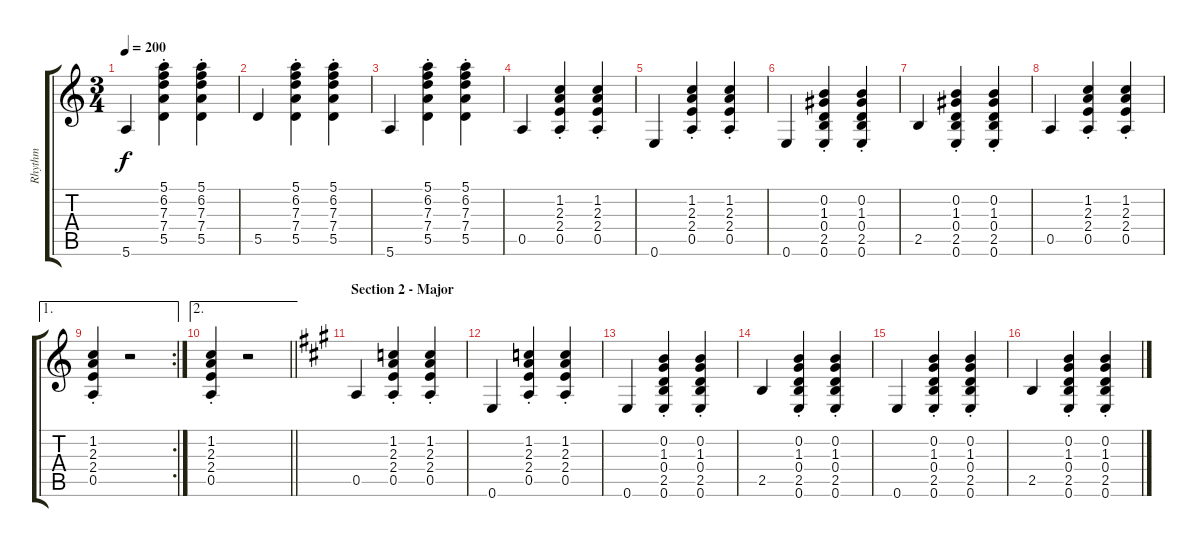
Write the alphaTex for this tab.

\track ("Rhythm" "Rhythm") {instrument acousticguitarsteel}
\staff {score tabs}
\tuning (E4 B3 G3 D3 A2 E2) {hide}
\ts (3 4)
\tempo 200
\clef g2
\ks c
5.6.4{dy f} (5.1{st} 6.2{st} 7.3{st} 7.4{st} 5.5{st}).4 (5.1{st} 6.2{st} 7.3{st} 7.4{st} 5.5{st}).4 |
5.5.4 (5.1{st} 6.2{st} 7.3{st} 7.4{st} 5.5{st}).4 (5.1{st} 6.2{st} 7.3{st} 7.4{st} 5.5{st}).4 |
5.6.4 (5.1{st} 6.2{st} 7.3{st} 7.4{st} 5.5{st}).4 (5.1{st} 6.2{st} 7.3{st} 7.4{st} 5.5{st}).4 |
0.5.4 (1.2{st} 2.3{st} 2.4{st} 0.5{st}).4 (1.2{st} 2.3{st} 2.4{st} 0.5{st}).4 |
0.6.4 (1.2{st} 2.3{st} 2.4{st} 0.5{st}).4 (1.2{st} 2.3{st} 2.4{st} 0.5{st}).4 |
0.6.4 (0.2{st} 1.3{st} 0.4{st} 2.5{st} 0.6{st}).4 (0.2{st} 1.3{st} 0.4{st} 2.5{st} 0.6{st}).4 |
2.5.4 (0.2{st} 1.3{st} 0.4{st} 2.5{st} 0.6{st}).4 (0.2{st} 1.3{st} 0.4{st} 2.5{st} 0.6{st}).4 |
0.5.4 (1.2{st} 2.3{st} 2.4{st} 0.5{st}).4 (1.2{st} 2.3{st} 2.4{st} 0.5{st}).4 |
\ae 1
\rc 2
(1.2{st} 2.3{st} 2.4{st} 0.5{st}).4 r.2 |
\ae 2
\barLineRight lightlight
(1.2{st} 2.3{st} 2.4{st} 0.5{st}).4 r.2 |
\section ("" "Section 2 - Major")
\ks a
0.5.4 (1.2{st} 2.3{st} 2.4{st} 0.5{st}).4 (1.2{st} 2.3{st} 2.4{st} 0.5{st}).4 |
0.6.4 (1.2{st} 2.3{st} 2.4{st} 0.5{st}).4 (1.2{st} 2.3{st} 2.4{st} 0.5{st}).4 |
0.6.4 (0.2{st} 1.3{st} 0.4{st} 2.5{st} 0.6{st}).4 (0.2{st} 1.3{st} 0.4{st} 2.5{st} 0.6{st}).4 |
2.5.4 (0.2{st} 1.3{st} 0.4{st} 2.5{st} 0.6{st}).4 (0.2{st} 1.3{st} 0.4{st} 2.5{st} 0.6{st}).4 |
0.6.4 (0.2{st} 1.3{st} 0.4{st} 2.5{st} 0.6{st}).4 (0.2{st} 1.3{st} 0.4{st} 2.5{st} 0.6{st}).4 |
2.5.4 (0.2{st} 1.3{st} 0.4{st} 2.5{st} 0.6{st}).4 (0.2{st} 1.3{st} 0.4{st} 2.5{st} 0.6{st}).4
